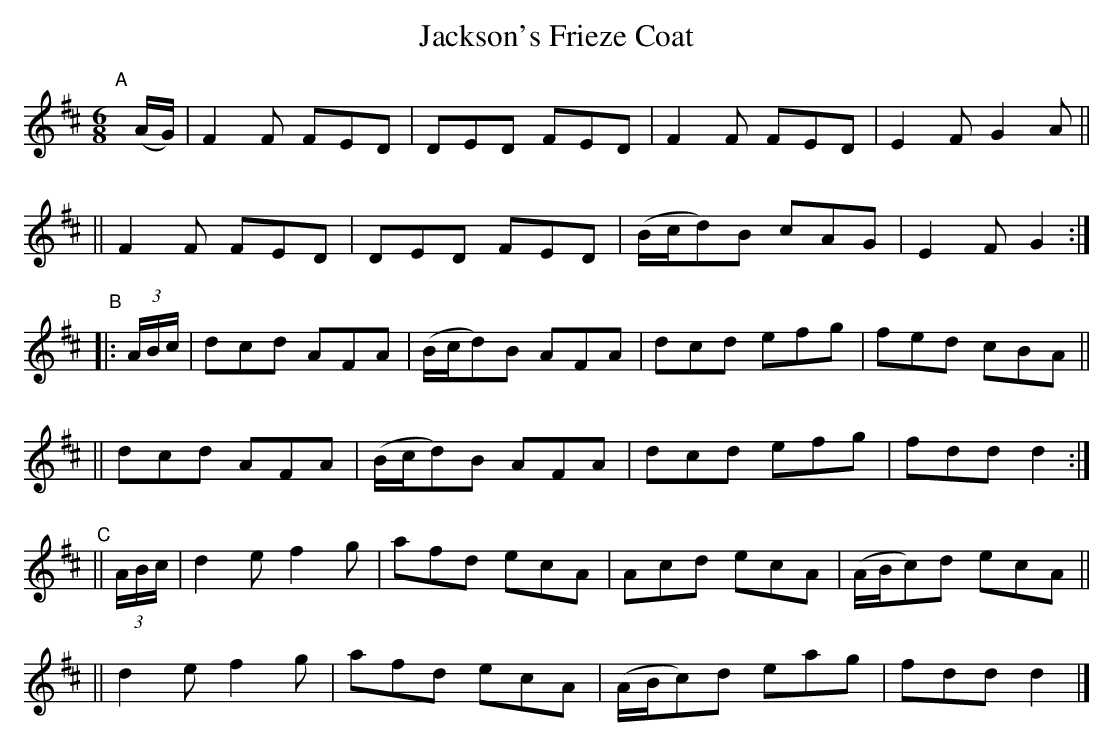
X:1
T: Jackson's Frieze Coat
M: 6/8
L: 1/8
K: D
"^A"[|] (A/G/) \
|  F2F FED | DED FED | F2F FED | E2F G2A ||
|| F2F FED | DED FED | (B/c/d)B cAG | E2FG2 :|
"^B"|: (3A/B/c/ \
|  dcd AFA | (B/c/d)B AFA | dcd efg | fed cBA ||
|| dcd AFA | (B/c/d)B AFA | dcd efg | fdd d2 :|
"^C"|| (3A/B/c/ \
|  d2e f2g | afd ecA | Acd ecA | (A/B/c)d ecA ||
|| d2e f2g | afd ecA | (A/B/c)d eag | fdd d2 |]
